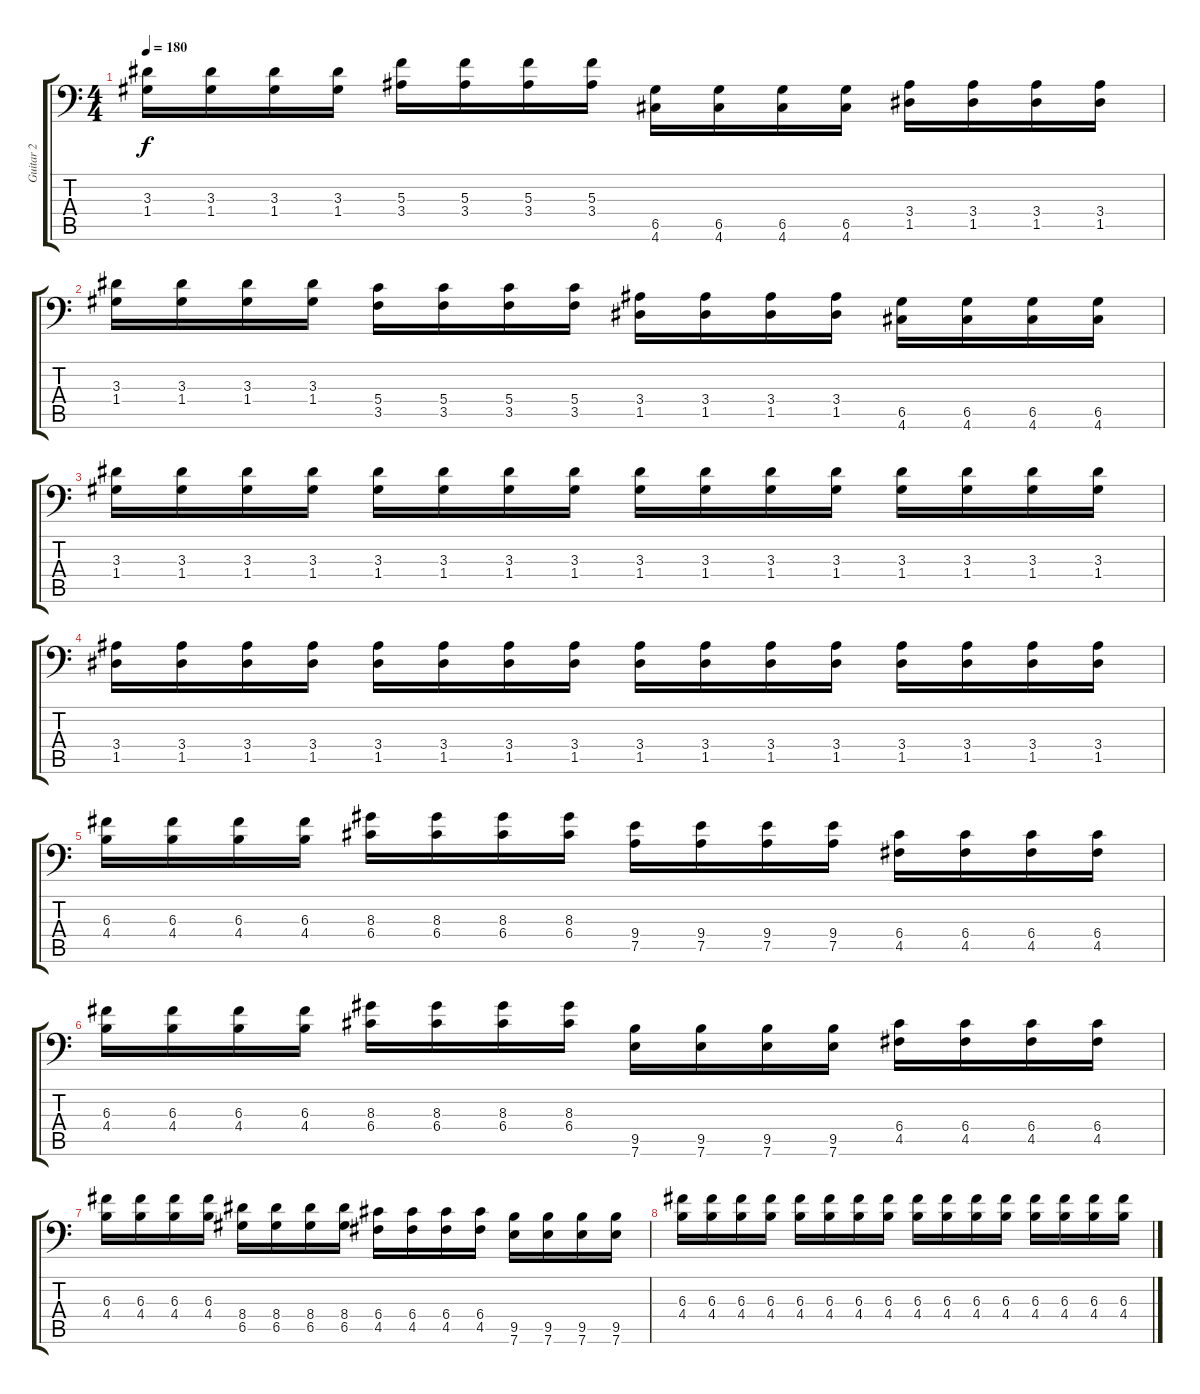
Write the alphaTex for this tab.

\track ("Guitar 2" "Guitar 2") {instrument distortionguitar}
\staff {score tabs}
\tuning (A3 E3 C3 G2 D2 A1) {hide}
\ts (4 4)
\tempo 180
\clef f4
\ks c
(3.3 1.4).16{dy f} (3.3 1.4).16 (3.3 1.4).16 (3.3 1.4).16 (5.3 3.4).16 (5.3 3.4).16 (5.3 3.4).16 (5.3 3.4).16 (6.5 4.6).16 (6.5 4.6).16 (6.5 4.6).16 (6.5 4.6).16 (3.4 1.5).16 (3.4 1.5).16 (3.4 1.5).16 (3.4 1.5).16 |
(3.3 1.4).16 (3.3 1.4).16 (3.3 1.4).16 (3.3 1.4).16 (5.4 3.5).16 (5.4 3.5).16 (5.4 3.5).16 (5.4 3.5).16 (3.4 1.5).16 (3.4 1.5).16 (3.4 1.5).16 (3.4 1.5).16 (6.5 4.6).16 (6.5 4.6).16 (6.5 4.6).16 (6.5 4.6).16 |
(3.3 1.4).16 (3.3 1.4).16 (3.3 1.4).16 (3.3 1.4).16 (3.3 1.4).16 (3.3 1.4).16 (3.3 1.4).16 (3.3 1.4).16 (3.3 1.4).16 (3.3 1.4).16 (3.3 1.4).16 (3.3 1.4).16 (3.3 1.4).16 (3.3 1.4).16 (3.3 1.4).16 (3.3 1.4).16 |
(3.4 1.5).16 (3.4 1.5).16 (3.4 1.5).16 (3.4 1.5).16 (3.4 1.5).16 (3.4 1.5).16 (3.4 1.5).16 (3.4 1.5).16 (3.4 1.5).16 (3.4 1.5).16 (3.4 1.5).16 (3.4 1.5).16 (3.4 1.5).16 (3.4 1.5).16 (3.4 1.5).16 (3.4 1.5).16 |
(6.3 4.4).16 (6.3 4.4).16 (6.3 4.4).16 (6.3 4.4).16 (8.3 6.4).16 (8.3 6.4).16 (8.3 6.4).16 (8.3 6.4).16 (9.4 7.5).16 (9.4 7.5).16 (9.4 7.5).16 (9.4 7.5).16 (6.4 4.5).16 (6.4 4.5).16 (6.4 4.5).16 (6.4 4.5).16 |
(6.3 4.4).16 (6.3 4.4).16 (6.3 4.4).16 (6.3 4.4).16 (8.3 6.4).16 (8.3 6.4).16 (8.3 6.4).16 (8.3 6.4).16 (9.5 7.6).16 (9.5 7.6).16 (9.5 7.6).16 (9.5 7.6).16 (6.4 4.5).16 (6.4 4.5).16 (6.4 4.5).16 (6.4 4.5).16 |
(6.3 4.4).16 (6.3 4.4).16 (6.3 4.4).16 (6.3 4.4).16 (8.4 6.5).16 (8.4 6.5).16 (8.4 6.5).16 (8.4 6.5).16 (6.4 4.5).16 (6.4 4.5).16 (6.4 4.5).16 (6.4 4.5).16 (9.5 7.6).16 (9.5 7.6).16 (9.5 7.6).16 (9.5 7.6).16 |
(6.3 4.4).16 (6.3 4.4).16 (6.3 4.4).16 (6.3 4.4).16 (6.3 4.4).16 (6.3 4.4).16 (6.3 4.4).16 (6.3 4.4).16 (6.3 4.4).16 (6.3 4.4).16 (6.3 4.4).16 (6.3 4.4).16 (6.3 4.4).16 (6.3 4.4).16 (6.3 4.4).16 (6.3 4.4).16
